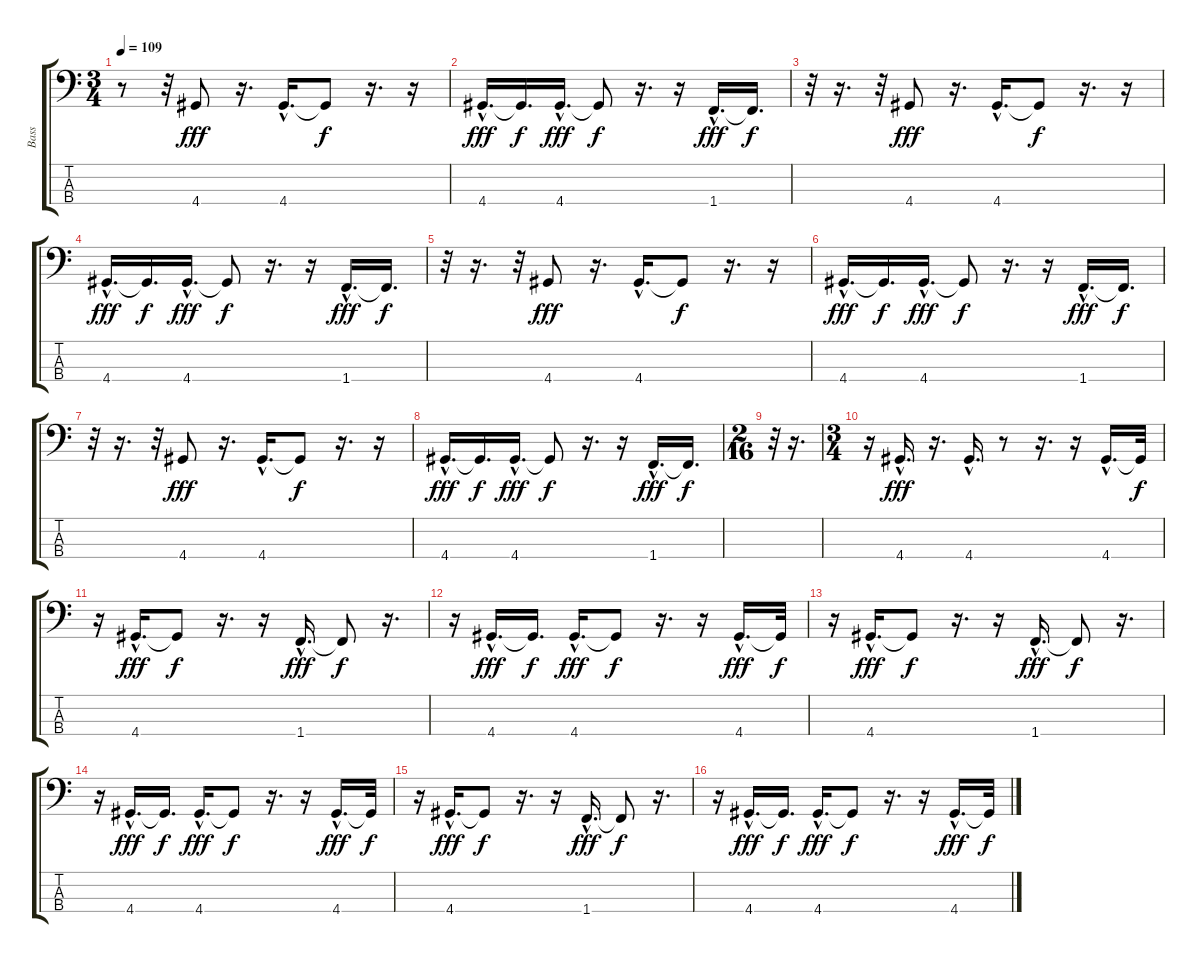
\track ("Bass" "Bass") {instrument electricbasspick}
\staff {score tabs}
\tuning (G2 D2 A1 E1) {hide}
\ts (3 4)
\tempo 109
\clef f4
\ks c
r.8{dy fff} r.32 4.4.8 r.16{d} 4.4{hac}.16{d} 4.4{t}.8{dy f} r.16{d} r.16 |
4.4{hac}.16{d dy fff} 4.4{t}.16{d dy f} 4.4{hac}.16{d dy fff} 4.4{t}.8{dy f} r.16{d} r.16 1.4{hac}.16{d dy fff} 1.4{t}.16{d dy f} |
r.32 r.16{d} r.32 4.4.8{dy fff} r.16{d} 4.4{hac}.16{d} 4.4{t}.8{dy f} r.16{d} r.16 |
4.4{hac}.16{d dy fff} 4.4{t}.16{d dy f} 4.4{hac}.16{d dy fff} 4.4{t}.8{dy f} r.16{d} r.16 1.4{hac}.16{d dy fff} 1.4{t}.16{d dy f} |
r.32 r.16{d} r.32 4.4.8{dy fff} r.16{d} 4.4{hac}.16{d} 4.4{t}.8{dy f} r.16{d} r.16 |
4.4{hac}.16{d dy fff} 4.4{t}.16{d dy f} 4.4{hac}.16{d dy fff} 4.4{t}.8{dy f} r.16{d} r.16 1.4{hac}.16{d dy fff} 1.4{t}.16{d dy f} |
r.32 r.16{d} r.32 4.4.8{dy fff} r.16{d} 4.4{hac}.16{d} 4.4{t}.8{dy f} r.16{d} r.16 |
4.4{hac}.16{d dy fff} 4.4{t}.16{d dy f} 4.4{hac}.16{d dy fff} 4.4{t}.8{dy f} r.16{d} r.16 1.4{hac}.16{d dy fff} 1.4{t}.16{d dy f} |
\ts (2 16)
r.32 r.16{d} |
\ts (3 4)
r.16 4.4{hac}.16{d dy fff} r.16{d} 4.4{hac}.16{d} r.8 r.16{d} r.16 4.4{hac}.16{d} 4.4{t}.32{dy f} |
r.16 4.4{hac}.16{d dy fff} 4.4{t}.8{dy f} r.16{d} r.16 1.4{hac}.16{d dy fff} 1.4{t}.8{dy f} r.16{d} |
r.16 4.4{hac}.16{d dy fff} 4.4{t}.16{d dy f} 4.4{hac}.16{d dy fff} 4.4{t}.8{dy f} r.16{d} r.16 4.4{hac}.16{d dy fff} 4.4{t}.32{dy f} |
r.16 4.4{hac}.16{d dy fff} 4.4{t}.8{dy f} r.16{d} r.16 1.4{hac}.16{d dy fff} 1.4{t}.8{dy f} r.16{d} |
r.16 4.4{hac}.16{d dy fff} 4.4{t}.16{d dy f} 4.4{hac}.16{d dy fff} 4.4{t}.8{dy f} r.16{d} r.16 4.4{hac}.16{d dy fff} 4.4{t}.32{dy f} |
r.16 4.4{hac}.16{d dy fff} 4.4{t}.8{dy f} r.16{d} r.16 1.4{hac}.16{d dy fff} 1.4{t}.8{dy f} r.16{d} |
r.16 4.4{hac}.16{d dy fff} 4.4{t}.16{d dy f} 4.4{hac}.16{d dy fff} 4.4{t}.8{dy f} r.16{d} r.16 4.4{hac}.16{d dy fff} 4.4{t}.32{dy f}
